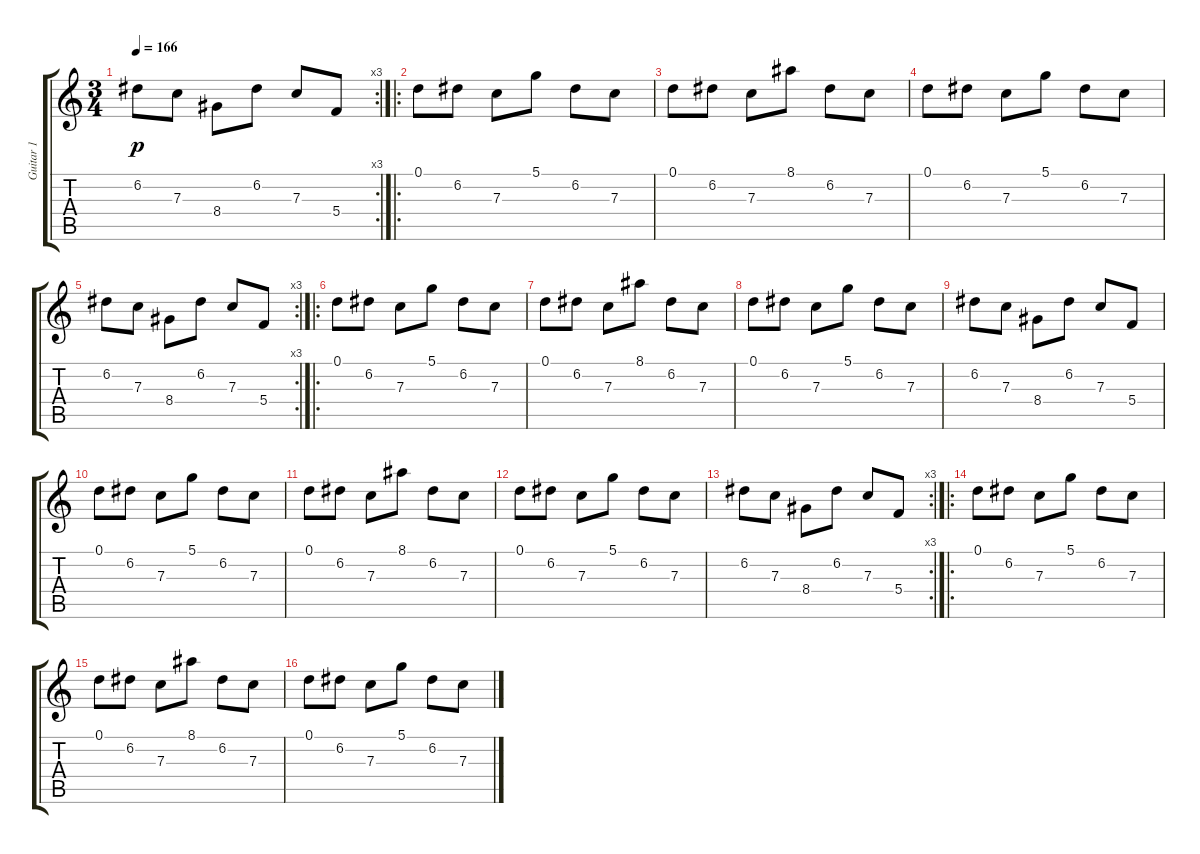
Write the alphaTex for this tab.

\track ("Guitar 1" "Guitar 1") {instrument distortionguitar}
\staff {score tabs}
\tuning (D4 A3 F3 C3 G2 C2) {hide}
\rc 3
\ts (3 4)
\tempo 166
\clef g2
\ks c
6.2.8{dy p} 7.3.8 8.4.8 6.2.8 7.3.8 5.4.8 |
\ro
0.1.8 6.2.8 7.3.8 5.1.8 6.2.8 7.3.8 |
0.1.8 6.2.8 7.3.8 8.1.8 6.2.8 7.3.8 |
0.1.8 6.2.8 7.3.8 5.1.8 6.2.8 7.3.8 |
\rc 3
6.2.8 7.3.8 8.4.8 6.2.8 7.3.8 5.4.8 |
\ro
0.1.8 6.2.8 7.3.8 5.1.8 6.2.8 7.3.8 |
0.1.8 6.2.8 7.3.8 8.1.8 6.2.8 7.3.8 |
0.1.8 6.2.8 7.3.8 5.1.8 6.2.8 7.3.8 |
6.2.8 7.3.8 8.4.8 6.2.8 7.3.8 5.4.8 |
0.1.8 6.2.8 7.3.8 5.1.8 6.2.8 7.3.8 |
0.1.8 6.2.8 7.3.8 8.1.8 6.2.8 7.3.8 |
0.1.8 6.2.8 7.3.8 5.1.8 6.2.8 7.3.8 |
\rc 3
6.2.8 7.3.8 8.4.8 6.2.8 7.3.8 5.4.8 |
\ro
0.1.8 6.2.8 7.3.8 5.1.8 6.2.8 7.3.8 |
0.1.8 6.2.8 7.3.8 8.1.8 6.2.8 7.3.8 |
0.1.8 6.2.8 7.3.8 5.1.8 6.2.8 7.3.8
